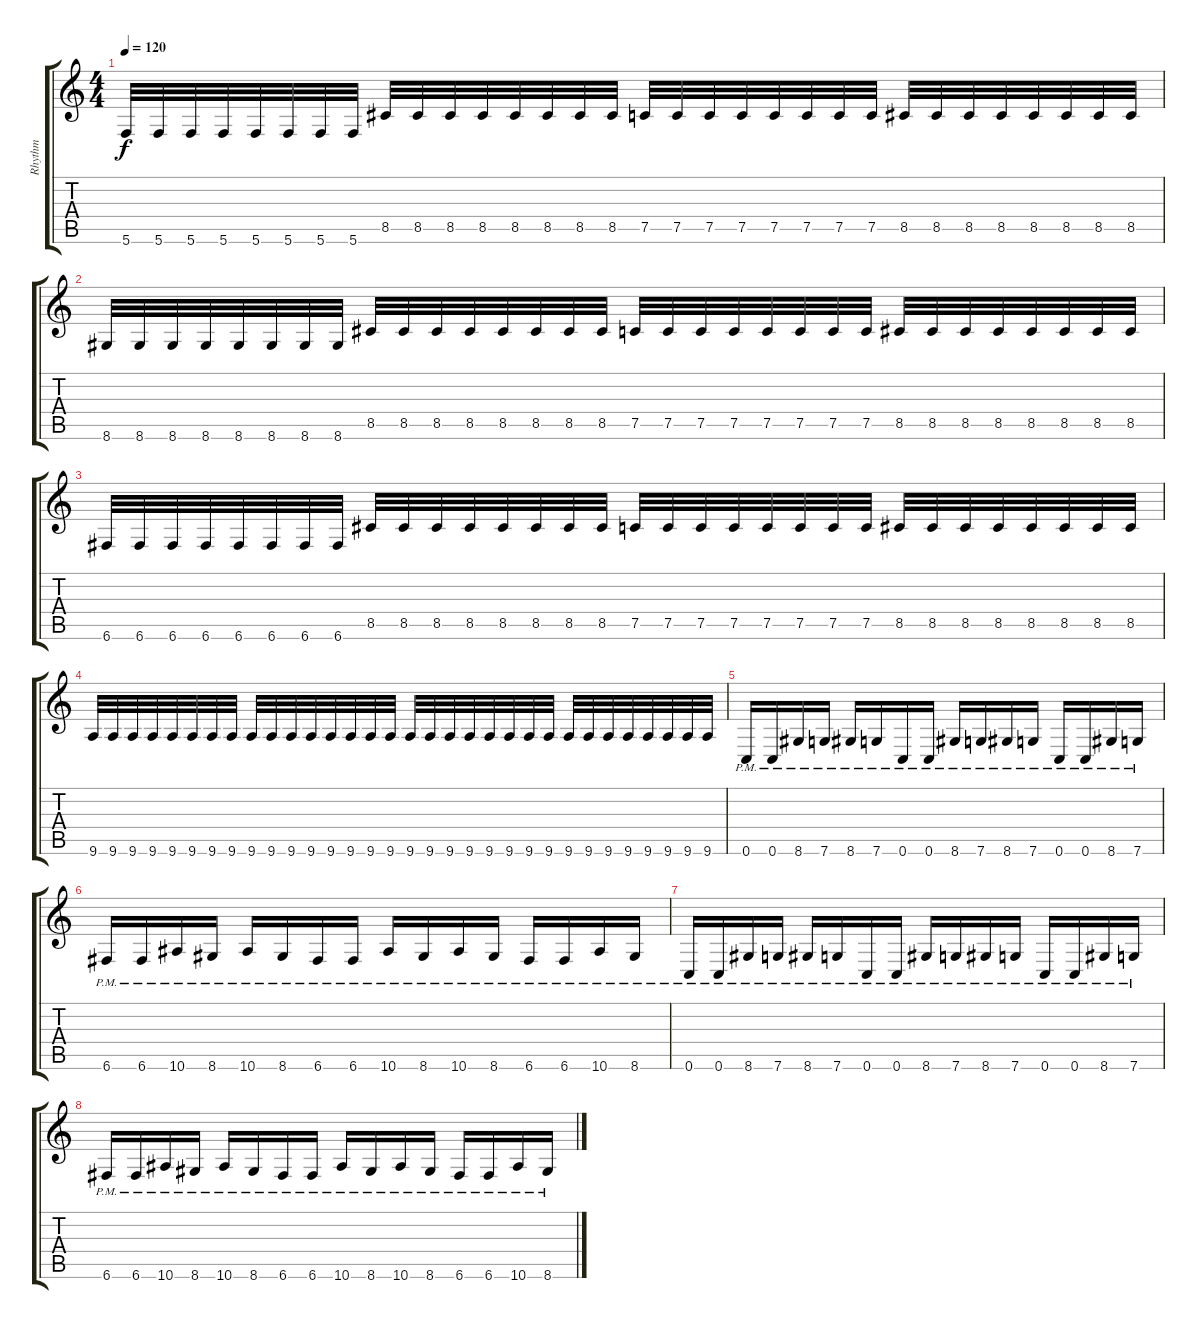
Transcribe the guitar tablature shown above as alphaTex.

\track ("Rhythm" "Rhythm") {instrument distortionguitar}
\staff {score tabs}
\tuning (C4 G3 Eb3 Bb2 F2 C2) {hide}
\ts (4 4)
\tempo 120
\clef g2
\ks c
5.6.32{dy f} 5.6.32 5.6.32 5.6.32 5.6.32 5.6.32 5.6.32 5.6.32 8.5.32 8.5.32 8.5.32 8.5.32 8.5.32 8.5.32 8.5.32 8.5.32 7.5.32 7.5.32 7.5.32 7.5.32 7.5.32 7.5.32 7.5.32 7.5.32 8.5.32 8.5.32 8.5.32 8.5.32 8.5.32 8.5.32 8.5.32 8.5.32 |
8.6.32 8.6.32 8.6.32 8.6.32 8.6.32 8.6.32 8.6.32 8.6.32 8.5.32 8.5.32 8.5.32 8.5.32 8.5.32 8.5.32 8.5.32 8.5.32 7.5.32 7.5.32 7.5.32 7.5.32 7.5.32 7.5.32 7.5.32 7.5.32 8.5.32 8.5.32 8.5.32 8.5.32 8.5.32 8.5.32 8.5.32 8.5.32 |
6.6.32 6.6.32 6.6.32 6.6.32 6.6.32 6.6.32 6.6.32 6.6.32 8.5.32 8.5.32 8.5.32 8.5.32 8.5.32 8.5.32 8.5.32 8.5.32 7.5.32 7.5.32 7.5.32 7.5.32 7.5.32 7.5.32 7.5.32 7.5.32 8.5.32 8.5.32 8.5.32 8.5.32 8.5.32 8.5.32 8.5.32 8.5.32 |
9.6.32 9.6.32 9.6.32 9.6.32 9.6.32 9.6.32 9.6.32 9.6.32 9.6.32 9.6.32 9.6.32 9.6.32 9.6.32 9.6.32 9.6.32 9.6.32 9.6.32 9.6.32 9.6.32 9.6.32 9.6.32 9.6.32 9.6.32 9.6.32 9.6.32 9.6.32 9.6.32 9.6.32 9.6.32 9.6.32 9.6.32 9.6.32 |
0.6{pm}.16 0.6{pm}.16 8.6{pm}.16 7.6{pm}.16 8.6{pm}.16 7.6{pm}.16 0.6{pm}.16 0.6{pm}.16 8.6{pm}.16 7.6{pm}.16 8.6{pm}.16 7.6{pm}.16 0.6{pm}.16 0.6{pm}.16 8.6{pm}.16 7.6{pm}.16 |
6.6{pm}.16 6.6{pm}.16 10.6{pm}.16 8.6{pm}.16 10.6{pm}.16 8.6{pm}.16 6.6{pm}.16 6.6{pm}.16 10.6{pm}.16 8.6{pm}.16 10.6{pm}.16 8.6{pm}.16 6.6{pm}.16 6.6{pm}.16 10.6{pm}.16 8.6{pm}.16 |
0.6{pm}.16 0.6{pm}.16 8.6{pm}.16 7.6{pm}.16 8.6{pm}.16 7.6{pm}.16 0.6{pm}.16 0.6{pm}.16 8.6{pm}.16 7.6{pm}.16 8.6{pm}.16 7.6{pm}.16 0.6{pm}.16 0.6{pm}.16 8.6{pm}.16 7.6{pm}.16 |
6.6{pm}.16 6.6{pm}.16 10.6{pm}.16 8.6{pm}.16 10.6{pm}.16 8.6{pm}.16 6.6{pm}.16 6.6{pm}.16 10.6{pm}.16 8.6{pm}.16 10.6{pm}.16 8.6{pm}.16 6.6{pm}.16 6.6{pm}.16 10.6{pm}.16 8.6{pm}.16
